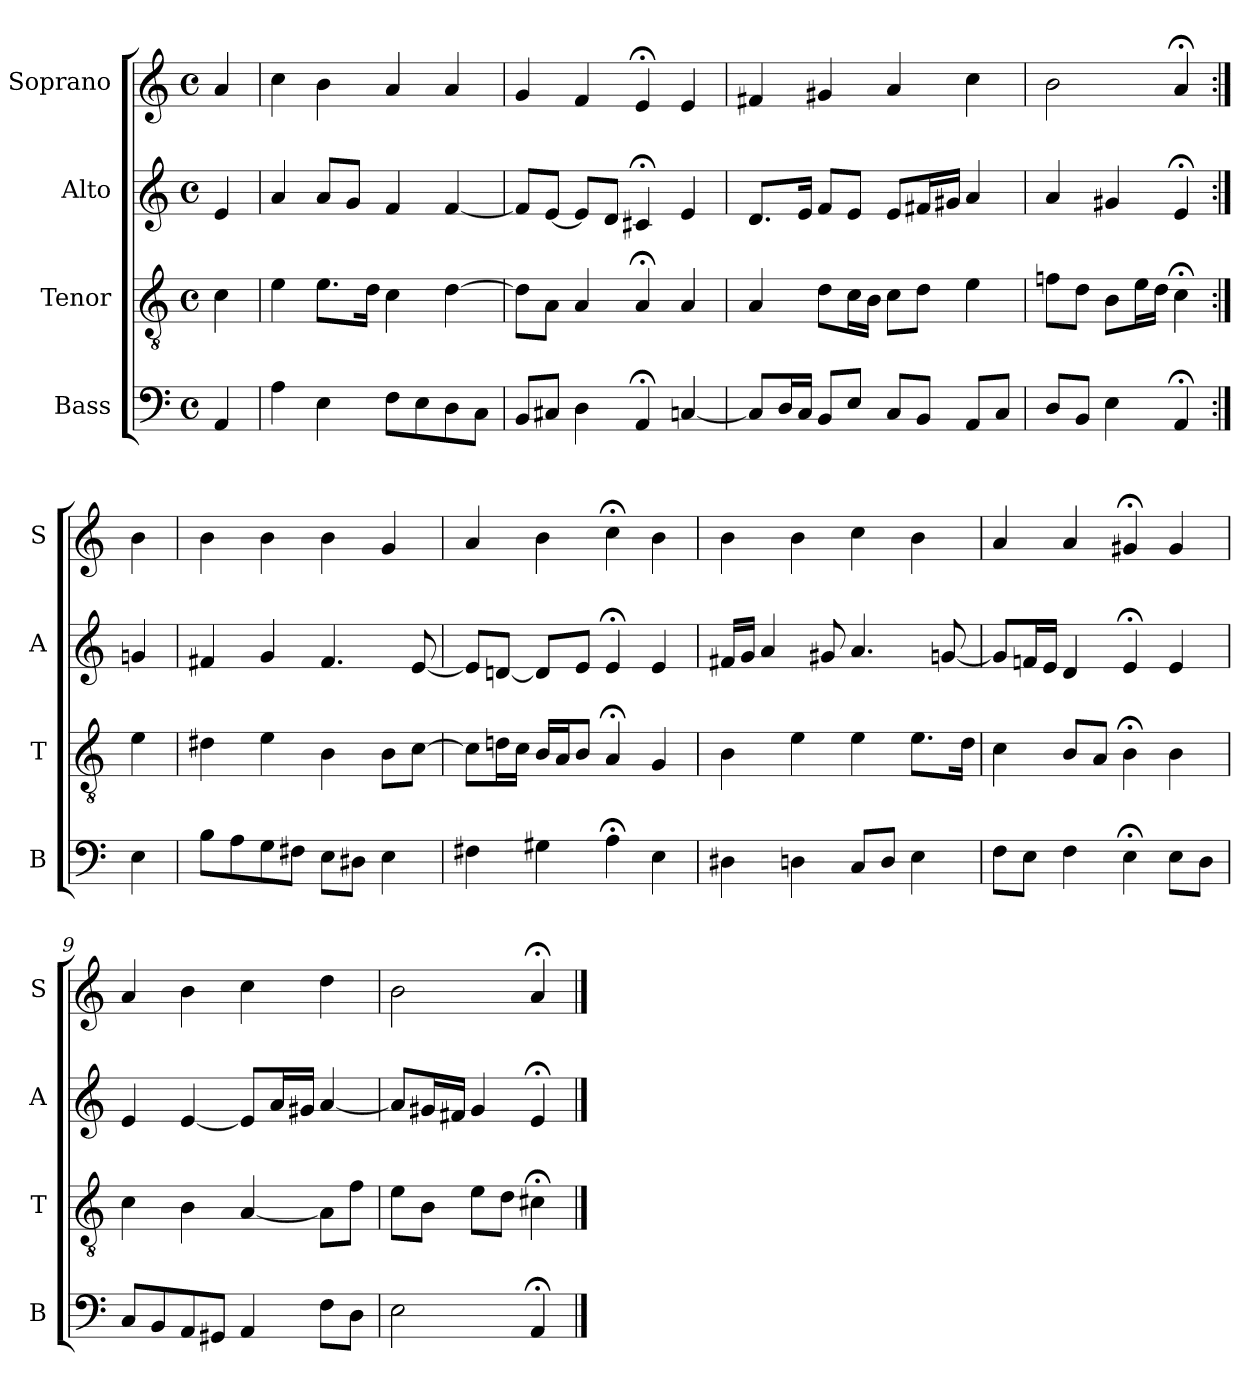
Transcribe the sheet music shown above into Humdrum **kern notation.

**kern	**kern	**kern	**kern
*part4	*part3	*part2	*part1
*staff4	*staff3	*staff2	*staff1
*I"Bass	*I"Tenor	*I"Alto	*I"Soprano
*I'B	*I'T	*I'A	*I'S
*clefF4	*clefGv2	*clefG2	*clefG2
*k[]	*k[]	*k[]	*k[]
*a:	*a:	*a:	*a:
*M4/4	*M4/4	*M4/4	*M4/4
*met(c)	*met(c)	*met(c)	*met(c)
*MM100	*MM100	*MM100	*MM100
=	=	=	=
4AA	4c	4e	4a
=1	=1	=1	=1
4A	4e	4a	4cc
4E	8.eL	8aL	4b
.	.	8gJ	.
.	16dJk	.	.
8FL	4c	4f	4a
8E	.	.	.
8D	[4d	[4f	4a
8CJ	.	.	.
=2	=2	=2	=2
8BBL	8dL]	8fL]	4g
8C#XJ	8AJ	[8eJ	.
4D	4A	8eL]	4f
.	.	8dJ	.
4AA;<	4A;<	4c#X;<	4e;<
[4Cn	4A	4e	4e
=3	=3	=3	=3
8CL]	4A	8.dL	4f#X
16DL	.	.	.
16CJJ	.	16eJk	.
8BBL	8dL	8fL	4g#X
8EJ	16cL	8eJ	.
.	16BJJ	.	.
8CL	8cL	8eL	4a
8BBJ	8dJ	16f#XL	.
.	.	16g#XJJ	.
8AAL	4e	4a	4cc
8CJ	.	.	.
=4	=4	=4	=4
8DL	8fnL	4a	2b
8BBJ	8dJ	.	.
4E	8BL	4g#X	.
.	16eL	.	.
.	16dJJ	.	.
4AA;<	4c;<	4e;<	4a;<
=:|!	=:|!	=:|!	=:|!
4E	4e	4gn	4b
=5	=5	=5	=5
8BL	4d#X	4f#X	4b
8A	.	.	.
8G	4e	4g	4b
8F#XJ	.	.	.
8EL	4B	4.f#	4b
8D#XJ	.	.	.
4E	8BL	.	4g
.	[8cJ	[8e	.
=6	=6	=6	=6
4F#X	8cL]	8eL]	4a
.	16dnL	[8dnJ	.
.	16cJJ	.	.
4G#X	16BLL	8dL]	4b
.	16AJ	.	.
.	8BJ	8eJ	.
4A;<	4A;<	4e;<	4cc;<
4E	4G	4e	4b
=7	=7	=7	=7
4D#X	4B	16f#XLL	4b
.	.	16gJJ	.
.	.	4a	.
4Dn	4e	.	4b
.	.	8g#X	.
8CL	4e	4.a	4cc
8DJ	.	.	.
4E	8.eL	.	4b
.	.	[8gn	.
.	16dJk	.	.
=8	=8	=8	=8
8FL	4c	8gL]	4a
8EJ	.	16fnL	.
.	.	16eJJ	.
4F	8BL	4d	4a
.	8AJ	.	.
4E;<	4B;<	4e;<	4g#X;<
8EL	4B	4e	4g#
8DJ	.	.	.
=9	=9	=9	=9
8CL	4c	4e	4a
8BB	.	.	.
8AA	4B	[4e	4b
8GG#XJ	.	.	.
4AA	[4A	8eL]	4cc
.	.	16aL	.
.	.	16g#XJJ	.
8FL	8AL]	[4a	4dd
8DJ	8fJ	.	.
=10	=10	=10	=10
2E	8eL	8aL]	2b
.	8BJ	16g#XL	.
.	.	16f#XJJ	.
.	8eL	4g#	.
.	8dJ	.	.
4AA;<	4c#X;<	4e;<	4a;<
==	==	==	==
*-	*-	*-	*-
